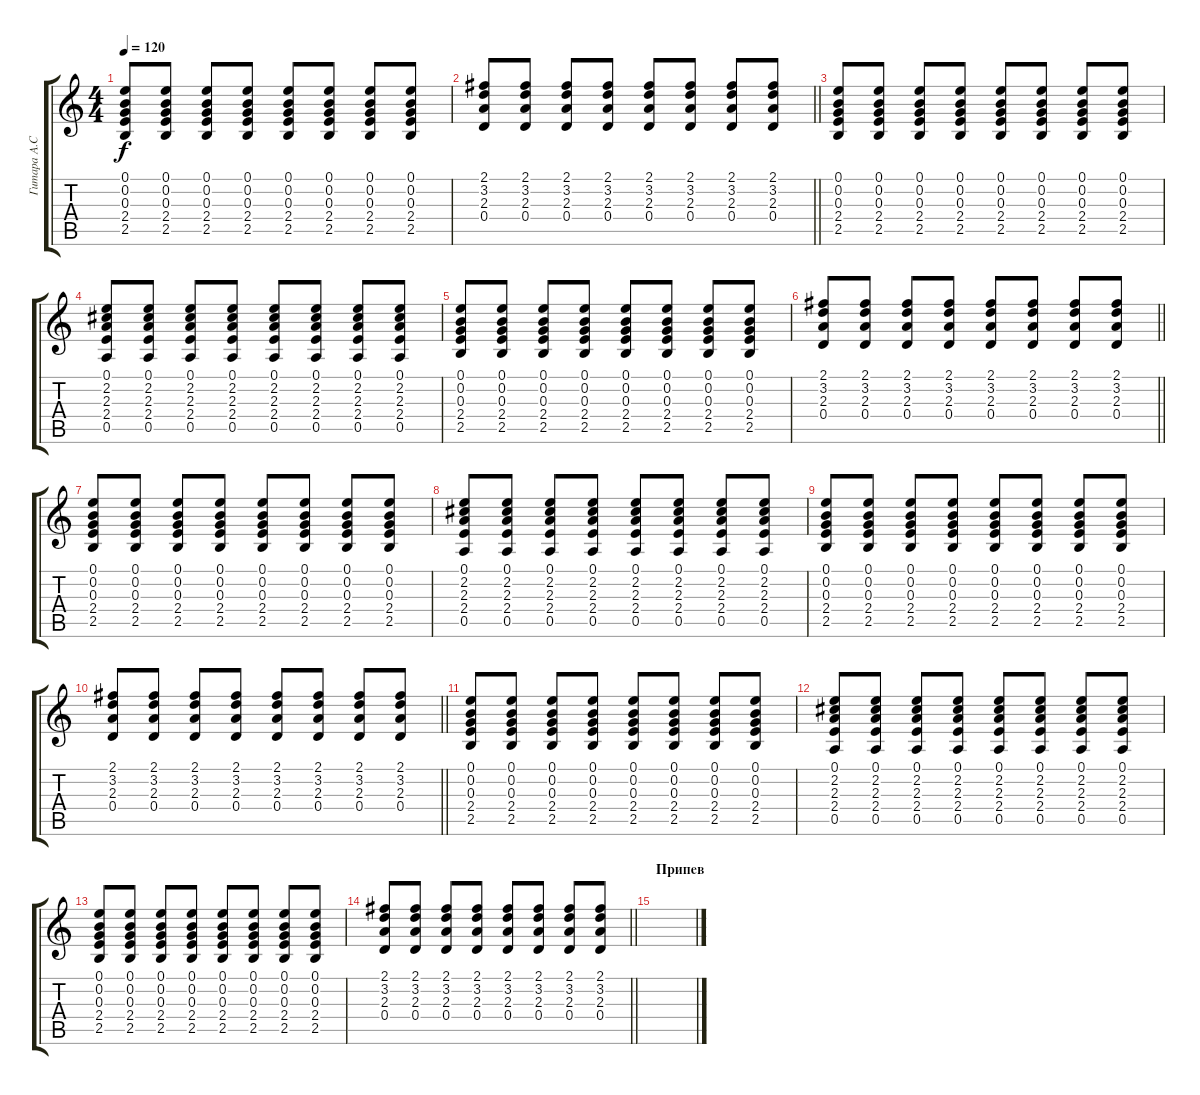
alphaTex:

\track ("Гитара А.Слона" "Гитара А.С") {instrument acousticguitarsteel}
\staff {score tabs}
\tuning (E4 B3 G3 D3 A2 E2) {hide}
\ts (4 4)
\tempo 120
\clef g2
\ks c
(0.1 0.2 0.3 2.4 2.5).8{dy f} (0.1 0.2 0.3 2.4 2.5).8 (0.1 0.2 0.3 2.4 2.5).8 (0.1 0.2 0.3 2.4 2.5).8 (0.1 0.2 0.3 2.4 2.5).8 (0.1 0.2 0.3 2.4 2.5).8 (0.1 0.2 0.3 2.4 2.5).8 (0.1 0.2 0.3 2.4 2.5).8 |
\barLineRight lightlight
(2.1 3.2 2.3 0.4).8 (2.1 3.2 2.3 0.4).8 (2.1 3.2 2.3 0.4).8 (2.1 3.2 2.3 0.4).8 (2.1 3.2 2.3 0.4).8 (2.1 3.2 2.3 0.4).8 (2.1 3.2 2.3 0.4).8 (2.1 3.2 2.3 0.4).8 |
(0.1 0.2 0.3 2.4 2.5).8 (0.1 0.2 0.3 2.4 2.5).8 (0.1 0.2 0.3 2.4 2.5).8 (0.1 0.2 0.3 2.4 2.5).8 (0.1 0.2 0.3 2.4 2.5).8 (0.1 0.2 0.3 2.4 2.5).8 (0.1 0.2 0.3 2.4 2.5).8 (0.1 0.2 0.3 2.4 2.5).8 |
(0.1 2.2 2.3 2.4 0.5).8 (0.1 2.2 2.3 2.4 0.5).8 (0.1 2.2 2.3 2.4 0.5).8 (0.1 2.2 2.3 2.4 0.5).8 (0.1 2.2 2.3 2.4 0.5).8 (0.1 2.2 2.3 2.4 0.5).8 (0.1 2.2 2.3 2.4 0.5).8 (0.1 2.2 2.3 2.4 0.5).8 |
(0.1 0.2 0.3 2.4 2.5).8 (0.1 0.2 0.3 2.4 2.5).8 (0.1 0.2 0.3 2.4 2.5).8 (0.1 0.2 0.3 2.4 2.5).8 (0.1 0.2 0.3 2.4 2.5).8 (0.1 0.2 0.3 2.4 2.5).8 (0.1 0.2 0.3 2.4 2.5).8 (0.1 0.2 0.3 2.4 2.5).8 |
\barLineRight lightlight
(2.1 3.2 2.3 0.4).8 (2.1 3.2 2.3 0.4).8 (2.1 3.2 2.3 0.4).8 (2.1 3.2 2.3 0.4).8 (2.1 3.2 2.3 0.4).8 (2.1 3.2 2.3 0.4).8 (2.1 3.2 2.3 0.4).8 (2.1 3.2 2.3 0.4).8 |
(0.1 0.2 0.3 2.4 2.5).8 (0.1 0.2 0.3 2.4 2.5).8 (0.1 0.2 0.3 2.4 2.5).8 (0.1 0.2 0.3 2.4 2.5).8 (0.1 0.2 0.3 2.4 2.5).8 (0.1 0.2 0.3 2.4 2.5).8 (0.1 0.2 0.3 2.4 2.5).8 (0.1 0.2 0.3 2.4 2.5).8 |
(0.1 2.2 2.3 2.4 0.5).8 (0.1 2.2 2.3 2.4 0.5).8 (0.1 2.2 2.3 2.4 0.5).8 (0.1 2.2 2.3 2.4 0.5).8 (0.1 2.2 2.3 2.4 0.5).8 (0.1 2.2 2.3 2.4 0.5).8 (0.1 2.2 2.3 2.4 0.5).8 (0.1 2.2 2.3 2.4 0.5).8 |
(0.1 0.2 0.3 2.4 2.5).8 (0.1 0.2 0.3 2.4 2.5).8 (0.1 0.2 0.3 2.4 2.5).8 (0.1 0.2 0.3 2.4 2.5).8 (0.1 0.2 0.3 2.4 2.5).8 (0.1 0.2 0.3 2.4 2.5).8 (0.1 0.2 0.3 2.4 2.5).8 (0.1 0.2 0.3 2.4 2.5).8 |
\barLineRight lightlight
(2.1 3.2 2.3 0.4).8 (2.1 3.2 2.3 0.4).8 (2.1 3.2 2.3 0.4).8 (2.1 3.2 2.3 0.4).8 (2.1 3.2 2.3 0.4).8 (2.1 3.2 2.3 0.4).8 (2.1 3.2 2.3 0.4).8 (2.1 3.2 2.3 0.4).8 |
(0.1 0.2 0.3 2.4 2.5).8 (0.1 0.2 0.3 2.4 2.5).8 (0.1 0.2 0.3 2.4 2.5).8 (0.1 0.2 0.3 2.4 2.5).8 (0.1 0.2 0.3 2.4 2.5).8 (0.1 0.2 0.3 2.4 2.5).8 (0.1 0.2 0.3 2.4 2.5).8 (0.1 0.2 0.3 2.4 2.5).8 |
(0.1 2.2 2.3 2.4 0.5).8 (0.1 2.2 2.3 2.4 0.5).8 (0.1 2.2 2.3 2.4 0.5).8 (0.1 2.2 2.3 2.4 0.5).8 (0.1 2.2 2.3 2.4 0.5).8 (0.1 2.2 2.3 2.4 0.5).8 (0.1 2.2 2.3 2.4 0.5).8 (0.1 2.2 2.3 2.4 0.5).8 |
(0.1 0.2 0.3 2.4 2.5).8 (0.1 0.2 0.3 2.4 2.5).8 (0.1 0.2 0.3 2.4 2.5).8 (0.1 0.2 0.3 2.4 2.5).8 (0.1 0.2 0.3 2.4 2.5).8 (0.1 0.2 0.3 2.4 2.5).8 (0.1 0.2 0.3 2.4 2.5).8 (0.1 0.2 0.3 2.4 2.5).8 |
\barLineRight lightlight
(2.1 3.2 2.3 0.4).8 (2.1 3.2 2.3 0.4).8 (2.1 3.2 2.3 0.4).8 (2.1 3.2 2.3 0.4).8 (2.1 3.2 2.3 0.4).8 (2.1 3.2 2.3 0.4).8 (2.1 3.2 2.3 0.4).8 (2.1 3.2 2.3 0.4).8 |
\section ("" "Припев")
